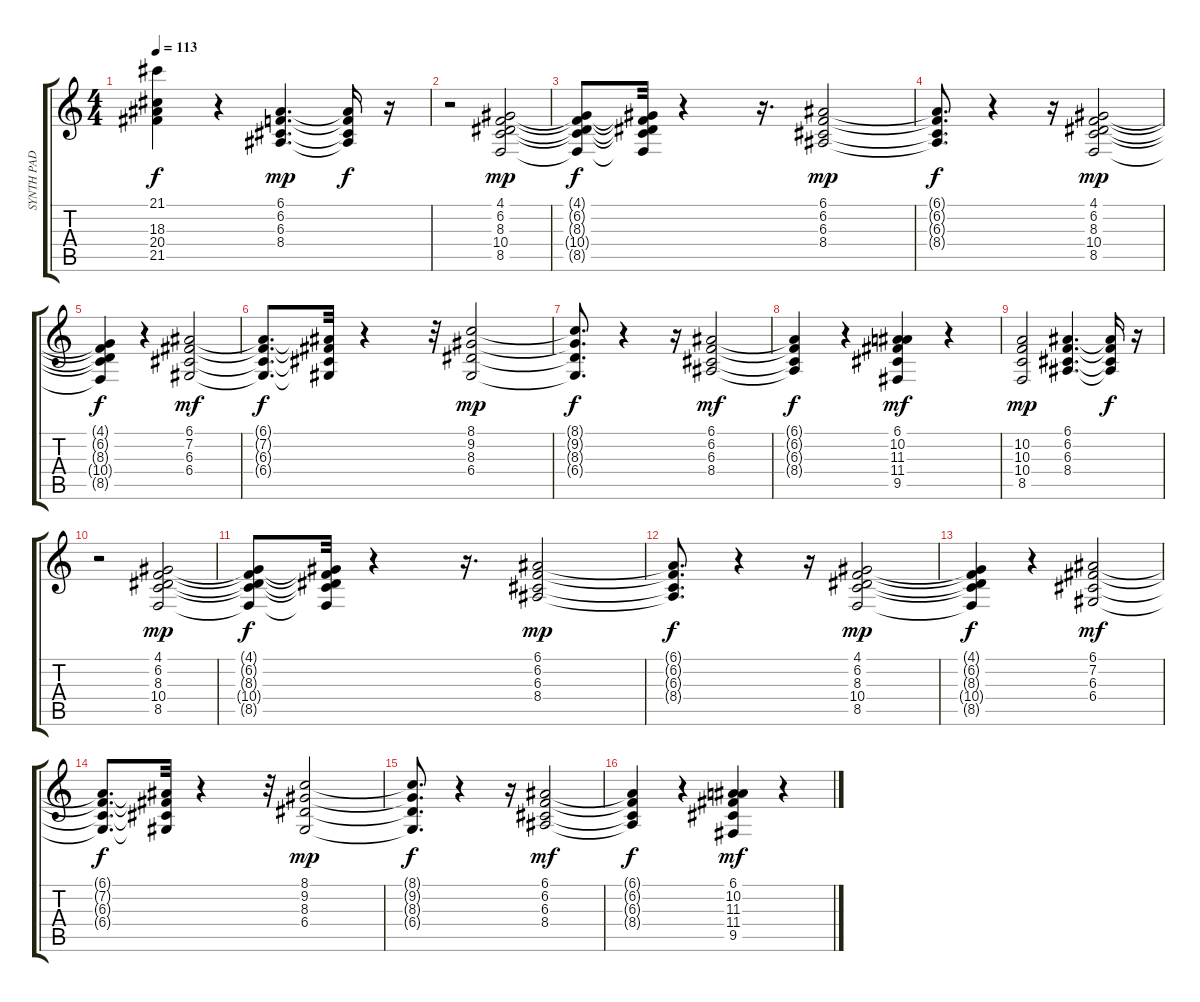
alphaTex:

\track ("SYNTH PAD" "SYNTH PAD") {instrument stringensemble2}
\staff {score tabs}
\tuning (E4 B3 G3 D3 A2 E2) {hide}
\ts (4 4)
\tempo 113
\clef g2
\ks c
(21.1{t} 18.3{t} 20.4{t} 21.5{t}).4{dy f} r.4 (6.1 6.2 6.3 8.4).4{d dy mp} (6.1{t} 6.2{t} 6.3{t} 8.4{t}).16{dy f} r.16 |
r.2 (4.1 6.2 8.3 10.4 8.5).2{dy mp volume 12} |
(4.1{t} 6.2{t} 8.3{t} 10.4{t} 8.5{t}).8{dy f} (4.1{t} 6.2{t} 8.3{t} 10.4{t} 8.5{t}).32 r.4 r.16{d} (6.1 6.2 6.3 8.4).2{dy mp} |
(6.1{t} 6.2{t} 6.3{t} 8.4{t}).8{d dy f} r.4 r.16 (4.1 6.2 8.3 10.4 8.5).2{dy mp} |
(4.1{t} 6.2{t} 8.3{t} 10.4{t} 8.5{t}).4{dy f} r.4 (6.1 7.2 6.3 6.4).2{dy mf} |
(6.1{t} 7.2{t} 6.3{t} 6.4{t}).8{d dy f} (6.1{t} 7.2{t} 6.3{t} 6.4{t}).32 r.4 r.32 (8.1 9.2 8.3 6.4).2{dy mp} |
(8.1{t} 9.2{t} 8.3{t} 6.4{t}).8{d dy f} r.4 r.16 (6.1 6.2 6.3 8.4).2{dy mf} |
(6.1{t} 6.2{t} 6.3{t} 8.4{t}).4{dy f} r.4 (6.1 10.2 11.3 11.4 9.5).4{dy mf} r.4 |
(10.2 10.3 10.4 8.5).2{dy mp} (6.1 6.2 6.3 8.4).4{d} (6.1{t} 6.2{t} 6.3{t} 8.4{t}).16{dy f} r.16 |
r.2 (4.1 6.2 8.3 10.4 8.5).2{dy mp} |
(4.1{t} 6.2{t} 8.3{t} 10.4{t} 8.5{t}).8{dy f} (4.1{t} 6.2{t} 8.3{t} 10.4{t} 8.5{t}).32 r.4 r.16{d} (6.1 6.2 6.3 8.4).2{dy mp} |
(6.1{t} 6.2{t} 6.3{t} 8.4{t}).8{d dy f} r.4 r.16 (4.1 6.2 8.3 10.4 8.5).2{dy mp} |
(4.1{t} 6.2{t} 8.3{t} 10.4{t} 8.5{t}).4{dy f} r.4 (6.1 7.2 6.3 6.4).2{dy mf} |
(6.1{t} 7.2{t} 6.3{t} 6.4{t}).8{d dy f} (6.1{t} 7.2{t} 6.3{t} 6.4{t}).32 r.4 r.32 (8.1 9.2 8.3 6.4).2{dy mp} |
(8.1{t} 9.2{t} 8.3{t} 6.4{t}).8{d dy f} r.4 r.16 (6.1 6.2 6.3 8.4).2{dy mf} |
(6.1{t} 6.2{t} 6.3{t} 8.4{t}).4{dy f} r.4 (6.1 10.2 11.3 11.4 9.5).4{dy mf} r.4
